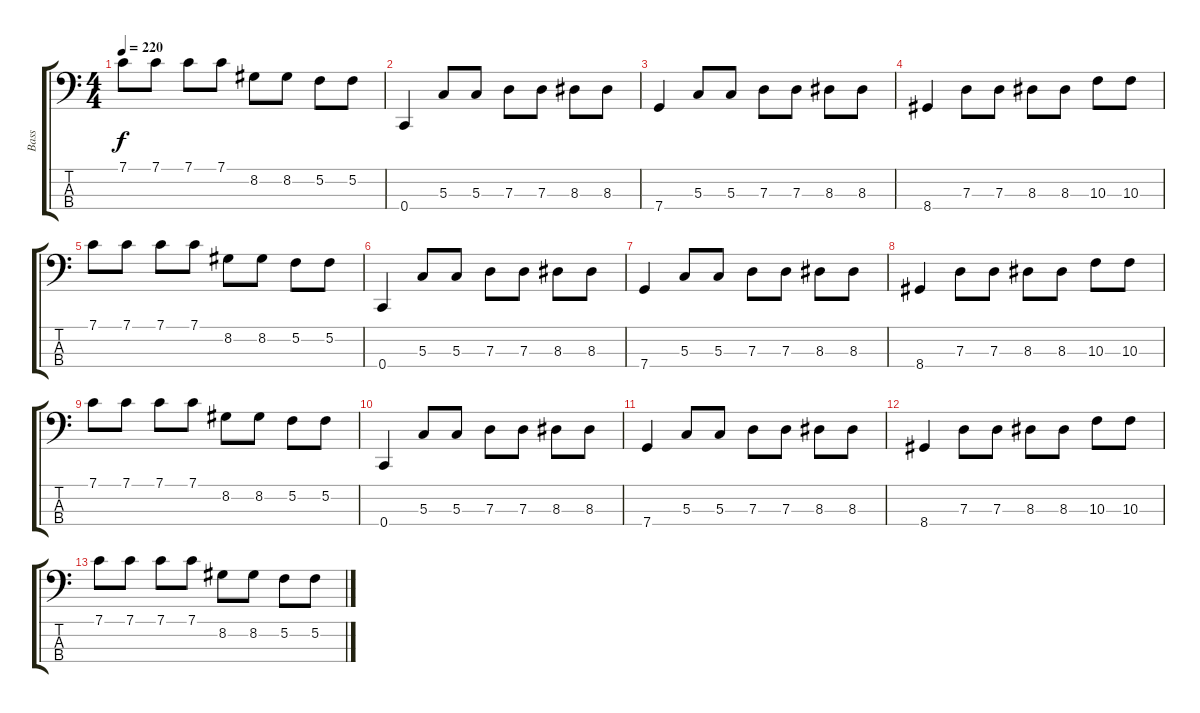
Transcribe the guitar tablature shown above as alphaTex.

\track ("Bass" "Bass") {instrument electricbassfinger}
\staff {score tabs}
\tuning (F2 C2 G1 C1) {hide}
\ts (4 4)
\tempo 220
\clef f4
\ks c
7.1.8{dy f} 7.1.8 7.1.8 7.1.8 8.2.8 8.2.8 5.2.8 5.2.8 |
0.4.4 5.3.8 5.3.8 7.3.8 7.3.8 8.3.8 8.3.8 |
7.4.4 5.3.8 5.3.8 7.3.8 7.3.8 8.3.8 8.3.8 |
8.4.4 7.3.8 7.3.8 8.3.8 8.3.8 10.3.8 10.3.8 |
7.1.8 7.1.8 7.1.8 7.1.8 8.2.8 8.2.8 5.2.8 5.2.8 |
0.4.4 5.3.8 5.3.8 7.3.8 7.3.8 8.3.8 8.3.8 |
7.4.4 5.3.8 5.3.8 7.3.8 7.3.8 8.3.8 8.3.8 |
8.4.4 7.3.8 7.3.8 8.3.8 8.3.8 10.3.8 10.3.8 |
7.1.8 7.1.8 7.1.8 7.1.8 8.2.8 8.2.8 5.2.8 5.2.8 |
0.4.4 5.3.8 5.3.8 7.3.8 7.3.8 8.3.8 8.3.8 |
7.4.4 5.3.8 5.3.8 7.3.8 7.3.8 8.3.8 8.3.8 |
8.4.4 7.3.8 7.3.8 8.3.8 8.3.8 10.3.8 10.3.8 |
7.1.8 7.1.8 7.1.8 7.1.8 8.2.8 8.2.8 5.2.8 5.2.8
